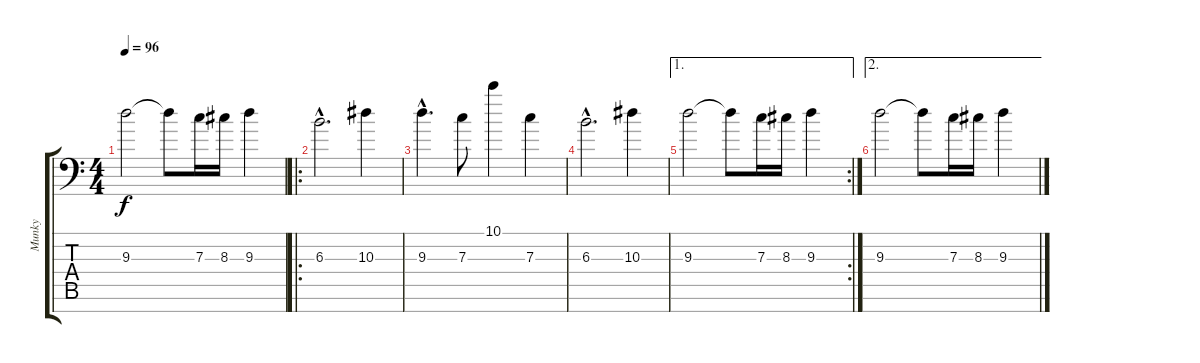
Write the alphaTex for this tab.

\track ("Munky" "Munky") {instrument distortionguitar}
\staff {score tabs}
\tuning (D4 A3 F3 C3 G2 D2 A1) {hide}
\ts (4 4)
\tempo 96
\clef f4
\ks c
9.3.2{dy f} 9.3{t}.8 7.3.16 8.3.16 9.3.4 |
\ro
6.3{hac}.2{d} 10.3.4 |
9.3{hac}.4{d} 7.3.8 10.1.4 7.3.4 |
6.3{hac}.2{d} 10.3.4 |
\ae 1
\rc 2
9.3.2 9.3{t}.8 7.3.16 8.3.16 9.3.4 |
\ae 2
9.3.2{volume 0} 9.3{t}.8 7.3.16 8.3.16 9.3.4
